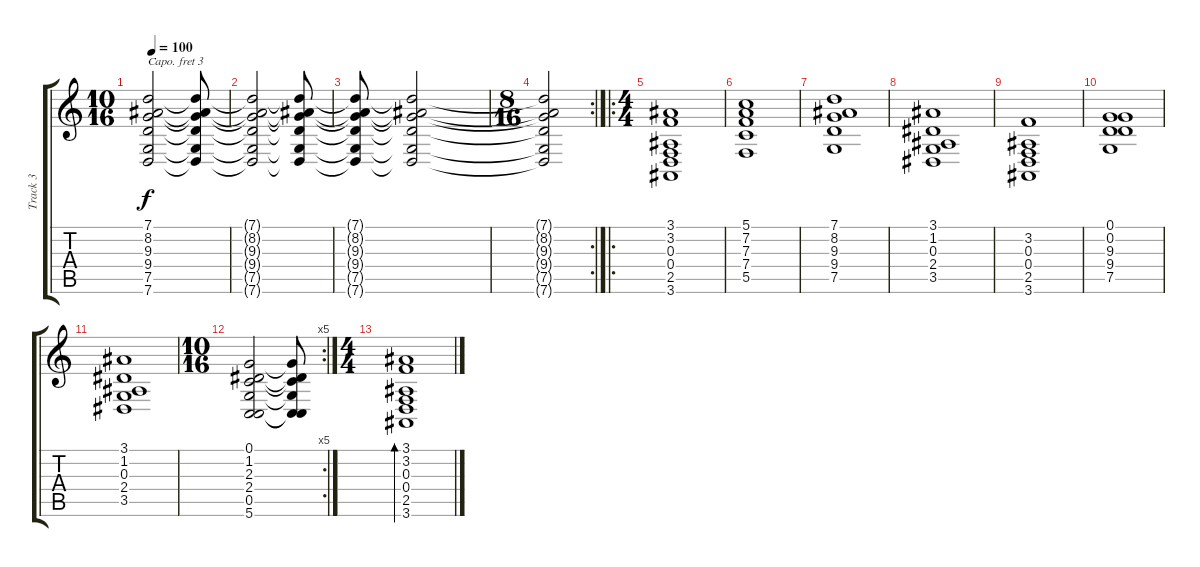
\track ("Track 3" "Track 3") {instrument stringensemble1}
\staff {score tabs}
\capo 3
\tuning (E4 B3 G3 D3 A2 E2) {hide}
\ts (10 16)
\tempo 100
\clef g2
\ks c
(7.1 8.2 9.3 9.4 7.5 7.6).2{dy f} (7.1{t} 8.2{t} 9.3{t} 9.4{t} 7.5{t} 7.6{t}).8 |
(7.1{t} 8.2{t} 9.3{t} 9.4{t} 7.5{t} 7.6{t}).2 (7.1{t} 8.2{t} 9.3{t} 9.4{t} 7.5{t} 7.6{t}).8 |
(7.1{t} 8.2{t} 9.3{t} 9.4{t} 7.5{t} 7.6{t}).8 (7.1{t} 8.2{t} 9.3{t} 9.4{t} 7.5{t} 7.6{t}).2 |
\rc 2
\ts (8 16)
(7.1{t} 8.2{t} 9.3{t} 9.4{t} 7.5{t} 7.6{t}).2 |
\ro
\ts (4 4)
(3.1 3.2 0.3 0.4 2.5 3.6).1 |
(5.1 7.2 7.3 7.4 5.5).1 |
(7.1 8.2 9.3 9.4 7.5).1 |
(3.1 1.2 0.3 2.4 3.5).1 |
(3.2 0.3 0.4 2.5 3.6).1 |
(0.1 0.2 9.3 9.4 7.5).1 |
(3.1 1.2 0.3 2.4 3.5).1 |
\rc 5
\ts (10 16)
(0.1 1.2 2.3 2.4 0.5 5.6).2 (0.1{t} 1.2{t} 2.3{t} 2.4{t} 0.5{t} 5.6{t}).8 |
\ts (4 4)
(3.1 3.2 0.3 0.4 2.5 3.6).1{bd 480}
